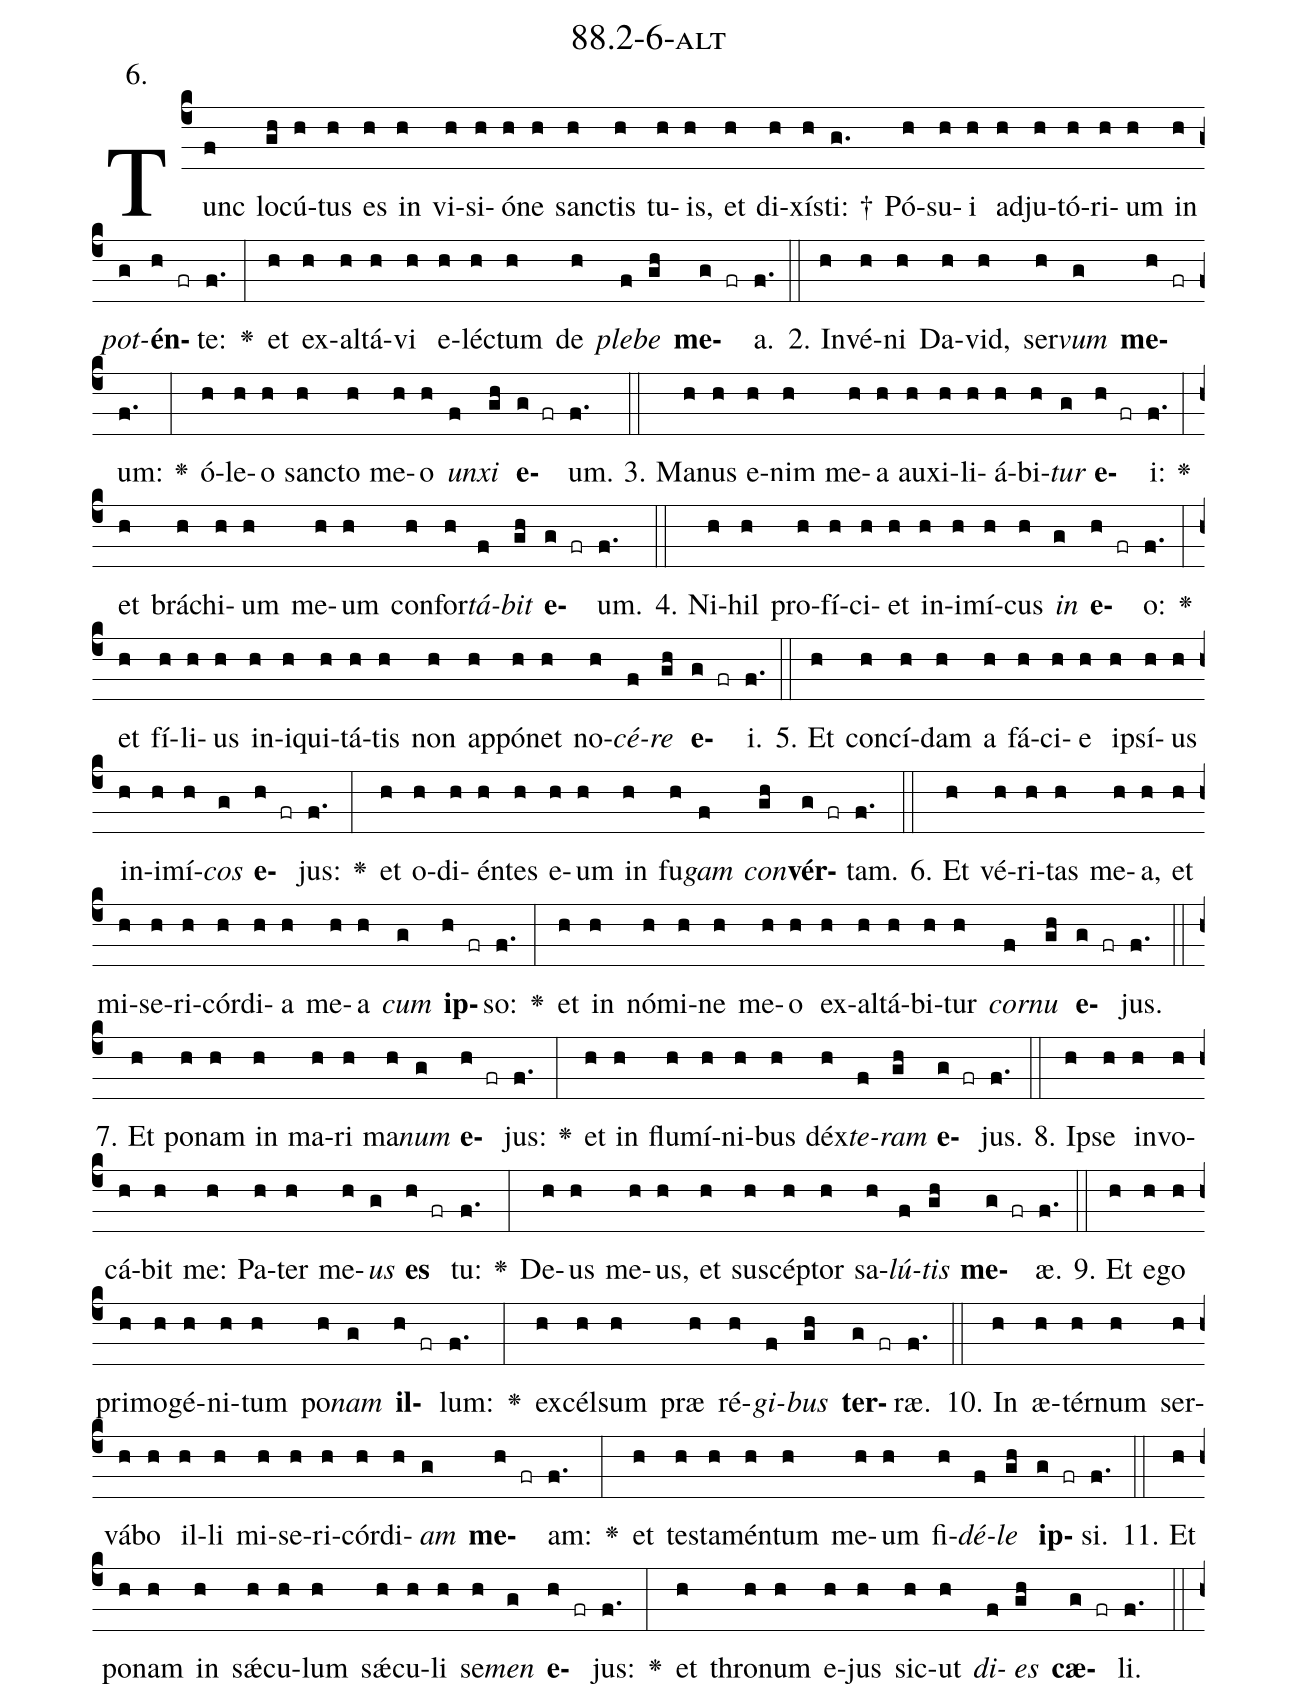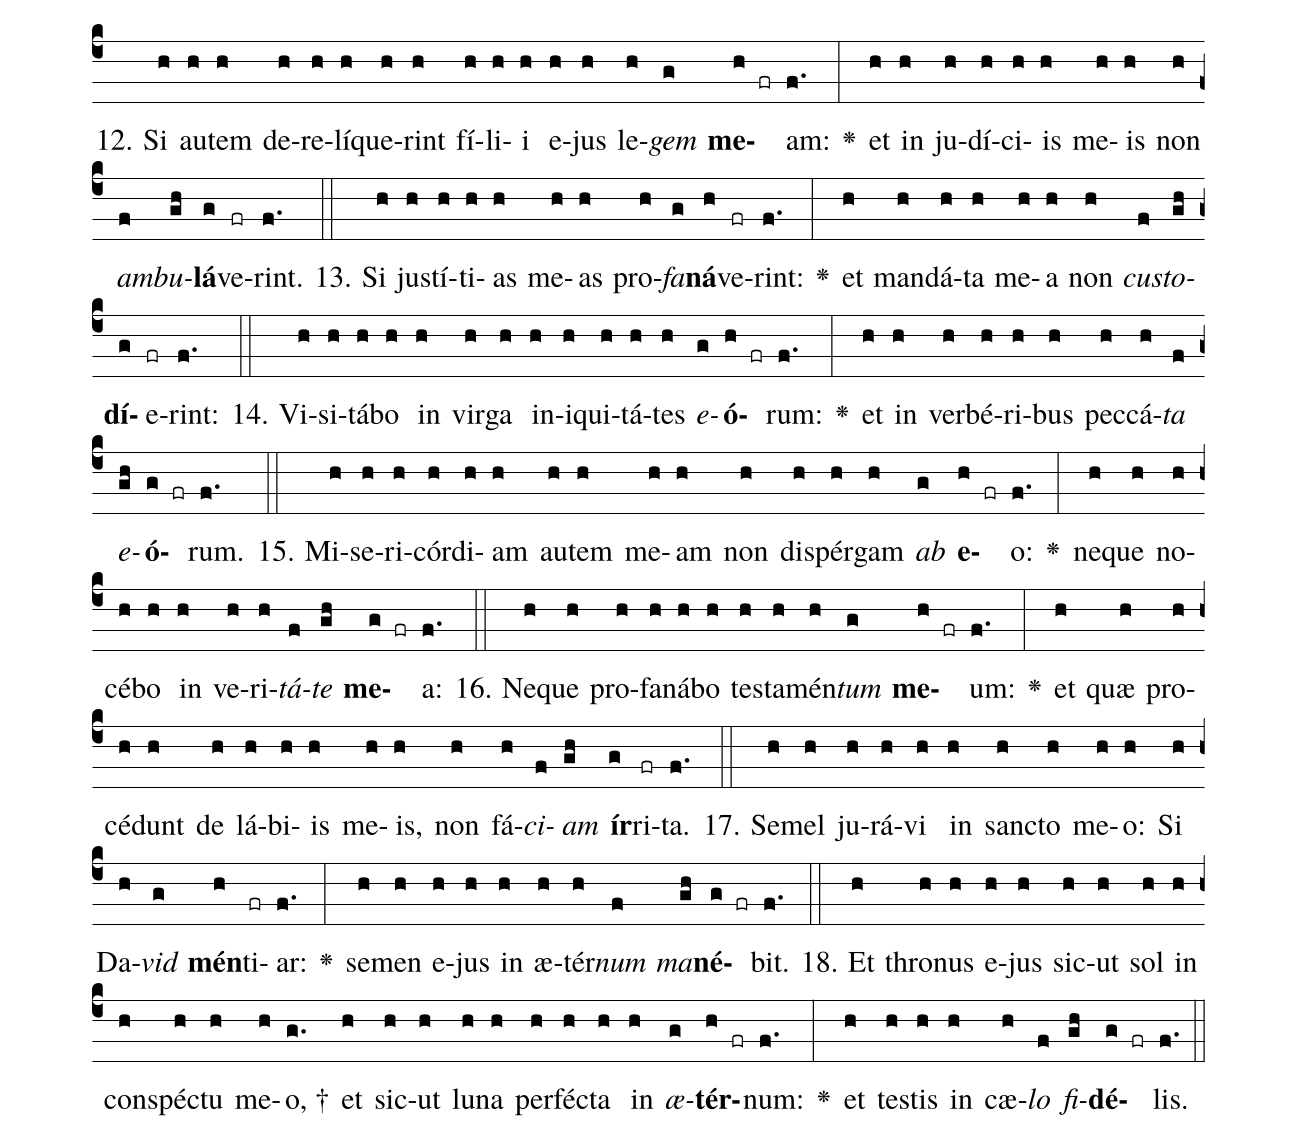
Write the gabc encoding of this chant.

name: 88.2-6-alt;
annotation: 6.;
%%
(c4)Tunc(f) lo(gh)cú(h)tus(h) es(h) in(h) vi(h)si(h)ó(h)ne(h) sanc(h)tis(h) tu(h)is,(h) et(h) di(h)xís(h)ti: †(g.) Pó(h)su(h)i(h) ad(h)ju(h)tó(h)ri(h)um(h) in(h) <i>pot</i>(g)<b>én</b>(h fr)te:(f.) <v>\greheightstar</v>(:) et(h) ex(h)al(h)tá(h)vi(h) e(h)léc(h)tum(h) de(h) <i>ple</i>(f)<i>be</i>(gh) <b>me</b>(g fr)a.(f.) (::)
2. In(h)vé(h)ni(h) Da(h)vid,(h) ser(h)<i>vum</i>(g) <b>me</b>(h fr)um:(f.) <v>\greheightstar</v>(:) ó(h)le(h)o(h) sanc(h)to(h) me(h)o(h) <i>un</i>(f)<i>xi</i>(gh) <b>e</b>(g fr)um.(f.) (::)
3. Ma(h)nus(h) e(h)nim(h) me(h)a(h) au(h)xi(h)li(h)á(h)bi(h)<i>tur</i>(g) <b>e</b>(h fr)i:(f.) <v>\greheightstar</v>(:) et(h) brá(h)chi(h)um(h) me(h)um(h) con(h)for(h)<i>tá</i>(f)<i>bit</i>(gh) <b>e</b>(g fr)um.(f.) (::)
4. Ni(h)hil(h) pro(h)fí(h)ci(h)et(h) in(h)i(h)mí(h)cus(h) <i>in</i>(g) <b>e</b>(h fr)o:(f.) <v>\greheightstar</v>(:) et(h) fí(h)li(h)us(h) in(h)i(h)qui(h)tá(h)tis(h) non(h) ap(h)pó(h)net(h) no(h)<i>cé</i>(f)<i>re</i>(gh) <b>e</b>(g fr)i.(f.) (::)
5. Et(h) con(h)cí(h)dam(h) a(h) fá(h)ci(h)e(h) ip(h)sí(h)us(h) in(h)i(h)mí(h)<i>cos</i>(g) <b>e</b>(h fr)jus:(f.) <v>\greheightstar</v>(:) et(h) o(h)di(h)én(h)tes(h) e(h)um(h) in(h) fu(h)<i>gam</i>(f) <i>con</i>(gh)<b>vér</b>(g fr)tam.(f.) (::)
6. Et(h) vé(h)ri(h)tas(h) me(h)a,(h) et(h) mi(h)se(h)ri(h)cór(h)di(h)a(h) me(h)a(h) <i>cum</i>(g) <b>ip</b>(h fr)so:(f.) <v>\greheightstar</v>(:) et(h) in(h) nó(h)mi(h)ne(h) me(h)o(h) ex(h)al(h)tá(h)bi(h)tur(h) <i>cor</i>(f)<i>nu</i>(gh) <b>e</b>(g fr)jus.(f.) (::)
7. Et(h) po(h)nam(h) in(h) ma(h)ri(h) ma(h)<i>num</i>(g) <b>e</b>(h fr)jus:(f.) <v>\greheightstar</v>(:) et(h) in(h) flu(h)mí(h)ni(h)bus(h) déx(h)<i>te</i>(f)<i>ram</i>(gh) <b>e</b>(g fr)jus.(f.) (::)
8. Ip(h)se(h) in(h)vo(h)cá(h)bit(h) me:(h) Pa(h)ter(h) me(h)<i>us</i>(g) <b>es</b>(h fr) tu:(f.) <v>\greheightstar</v>(:) De(h)us(h) me(h)us,(h) et(h) su(h)scép(h)tor(h) sa(h)<i>lú</i>(f)<i>tis</i>(gh) <b>me</b>(g fr)æ.(f.) (::)
9. Et(h) e(h)go(h) pri(h)mo(h)gé(h)ni(h)tum(h) po(h)<i>nam</i>(g) <b>il</b>(h fr)lum:(f.) <v>\greheightstar</v>(:) ex(h)cél(h)sum(h) præ(h) ré(h)<i>gi</i>(f)<i>bus</i>(gh) <b>ter</b>(g fr)ræ.(f.) (::)
10. In(h) æ(h)tér(h)num(h) ser(h)vá(h)bo(h) il(h)li(h) mi(h)se(h)ri(h)cór(h)di(h)<i>am</i>(g) <b>me</b>(h fr)am:(f.) <v>\greheightstar</v>(:) et(h) tes(h)ta(h)mén(h)tum(h) me(h)um(h) fi(h)<i>dé</i>(f)<i>le</i>(gh) <b>ip</b>(g fr)si.(f.) (::)
11. Et(h) po(h)nam(h) in(h) sǽ(h)cu(h)lum(h) sǽ(h)cu(h)li(h) se(h)<i>men</i>(g) <b>e</b>(h fr)jus:(f.) <v>\greheightstar</v>(:) et(h) thro(h)num(h) e(h)jus(h) sic(h)ut(h) <i>di</i>(f)<i>es</i>(gh) <b>cæ</b>(g fr)li.(f.) (::)
12. Si(h) au(h)tem(h) de(h)re(h)lí(h)que(h)rint(h) fí(h)li(h)i(h) e(h)jus(h) le(h)<i>gem</i>(g) <b>me</b>(h fr)am:(f.) <v>\greheightstar</v>(:) et(h) in(h) ju(h)dí(h)ci(h)is(h) me(h)is(h) non(h) <i>am</i>(f)<i>bu</i>(gh)<b>lá</b>(g)ve(fr)rint.(f.) (::)
13. Si(h) jus(h)tí(h)ti(h)as(h) me(h)as(h) pro(h)<i>fa</i>(g)<b>ná</b>(h)ve(fr)rint:(f.) <v>\greheightstar</v>(:) et(h) man(h)dá(h)ta(h) me(h)a(h) non(h) <i>cus</i>(f)<i>to</i>(gh)<b>dí</b>(g)e(fr)rint:(f.) (::)
14. Vi(h)si(h)tá(h)bo(h) in(h) vir(h)ga(h) in(h)i(h)qui(h)tá(h)tes(h) <i>e</i>(g)<b>ó</b>(h fr)rum:(f.) <v>\greheightstar</v>(:) et(h) in(h) ver(h)bé(h)ri(h)bus(h) pec(h)cá(h)<i>ta</i>(f) <i>e</i>(gh)<b>ó</b>(g fr)rum.(f.) (::)
15. Mi(h)se(h)ri(h)cór(h)di(h)am(h) au(h)tem(h) me(h)am(h) non(h) di(h)spér(h)gam(h) <i>ab</i>(g) <b>e</b>(h fr)o:(f.) <v>\greheightstar</v>(:) ne(h)que(h) no(h)cé(h)bo(h) in(h) ve(h)ri(h)<i>tá</i>(f)<i>te</i>(gh) <b>me</b>(g fr)a:(f.) (::)
16. Ne(h)que(h) pro(h)fa(h)ná(h)bo(h) tes(h)ta(h)mén(h)<i>tum</i>(g) <b>me</b>(h fr)um:(f.) <v>\greheightstar</v>(:) et(h) quæ(h) pro(h)cé(h)dunt(h) de(h) lá(h)bi(h)is(h) me(h)is,(h) non(h) fá(h)<i>ci</i>(f)<i>am</i>(gh) <b>ír</b>(g)ri(fr)ta.(f.) (::)
17. Se(h)mel(h) ju(h)rá(h)vi(h) in(h) sanc(h)to(h) me(h)o:(h) Si(h) Da(h)<i>vid</i>(g) <b>mén</b>(h)ti(fr)ar:(f.) <v>\greheightstar</v>(:) se(h)men(h) e(h)jus(h) in(h) æ(h)tér(h)<i>num</i>(f) <i>ma</i>(gh)<b>né</b>(g fr)bit.(f.) (::)
18. Et(h) thro(h)nus(h) e(h)jus(h) sic(h)ut(h) sol(h) in(h) con(h)spéc(h)tu(h) me(h)o, †(g.) et(h) sic(h)ut(h) lu(h)na(h) per(h)féc(h)ta(h) in(h) <i>æ</i>(g)<b>tér</b>(h fr)num:(f.) <v>\greheightstar</v>(:) et(h) tes(h)tis(h) in(h) cæ(h)<i>lo</i>(f) <i>fi</i>(gh)<b>dé</b>(g fr)lis.(f.) (::)
